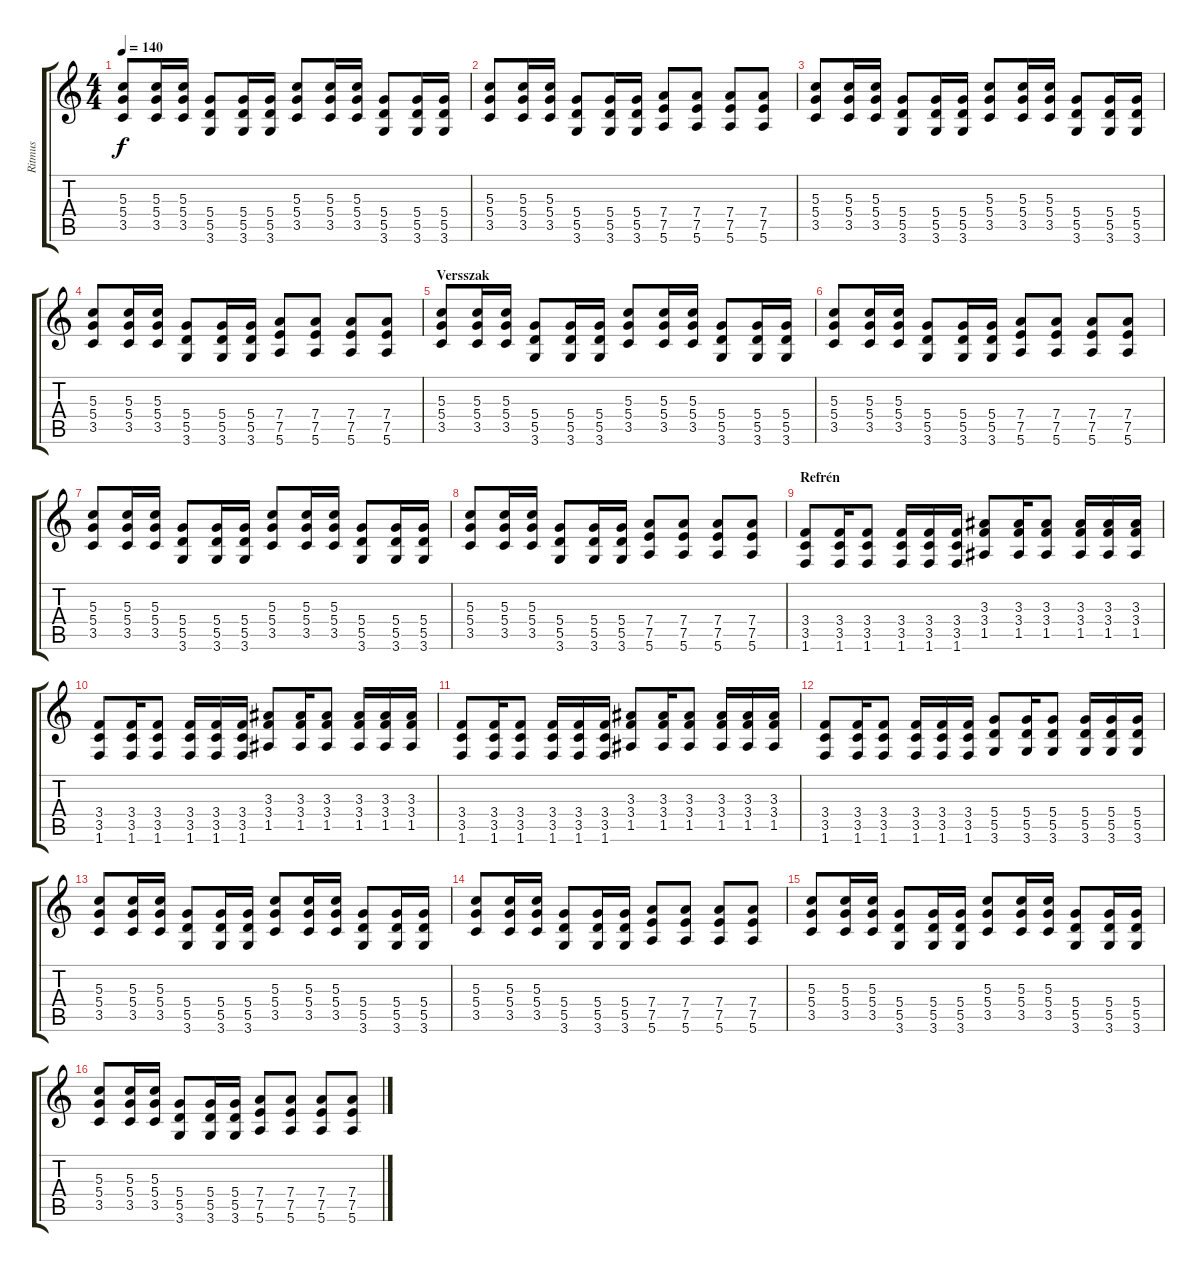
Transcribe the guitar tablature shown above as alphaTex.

\track ("Ritmus" "Ritmus") {instrument distortionguitar}
\staff {score tabs}
\tuning (E4 B3 G3 D3 A2 E2) {hide}
\ts (4 4)
\tempo 140
\clef g2
\ks c
(5.3 5.4 3.5).8{dy f} (5.3 5.4 3.5).16 (5.3 5.4 3.5).16 (5.4 5.5 3.6).8 (5.4 5.5 3.6).16 (5.4 5.5 3.6).16 (5.3 5.4 3.5).8 (5.3 5.4 3.5).16 (5.3 5.4 3.5).16 (5.4 5.5 3.6).8 (5.4 5.5 3.6).16 (5.4 5.5 3.6).16 |
(5.3 5.4 3.5).8 (5.3 5.4 3.5).16 (5.3 5.4 3.5).16 (5.4 5.5 3.6).8 (5.4 5.5 3.6).16 (5.4 5.5 3.6).16 (7.4 7.5 5.6).8 (7.4 7.5 5.6).8 (7.4 7.5 5.6).8 (7.4 7.5 5.6).8 |
(5.3 5.4 3.5).8 (5.3 5.4 3.5).16 (5.3 5.4 3.5).16 (5.4 5.5 3.6).8 (5.4 5.5 3.6).16 (5.4 5.5 3.6).16 (5.3 5.4 3.5).8 (5.3 5.4 3.5).16 (5.3 5.4 3.5).16 (5.4 5.5 3.6).8 (5.4 5.5 3.6).16 (5.4 5.5 3.6).16 |
(5.3 5.4 3.5).8 (5.3 5.4 3.5).16 (5.3 5.4 3.5).16 (5.4 5.5 3.6).8 (5.4 5.5 3.6).16 (5.4 5.5 3.6).16 (7.4 7.5 5.6).8 (7.4 7.5 5.6).8 (7.4 7.5 5.6).8 (7.4 7.5 5.6).8 |
\section ("" "Versszak")
(5.3 5.4 3.5).8 (5.3 5.4 3.5).16 (5.3 5.4 3.5).16 (5.4 5.5 3.6).8 (5.4 5.5 3.6).16 (5.4 5.5 3.6).16 (5.3 5.4 3.5).8 (5.3 5.4 3.5).16 (5.3 5.4 3.5).16 (5.4 5.5 3.6).8 (5.4 5.5 3.6).16 (5.4 5.5 3.6).16 |
(5.3 5.4 3.5).8 (5.3 5.4 3.5).16 (5.3 5.4 3.5).16 (5.4 5.5 3.6).8 (5.4 5.5 3.6).16 (5.4 5.5 3.6).16 (7.4 7.5 5.6).8 (7.4 7.5 5.6).8 (7.4 7.5 5.6).8 (7.4 7.5 5.6).8 |
(5.3 5.4 3.5).8 (5.3 5.4 3.5).16 (5.3 5.4 3.5).16 (5.4 5.5 3.6).8 (5.4 5.5 3.6).16 (5.4 5.5 3.6).16 (5.3 5.4 3.5).8 (5.3 5.4 3.5).16 (5.3 5.4 3.5).16 (5.4 5.5 3.6).8 (5.4 5.5 3.6).16 (5.4 5.5 3.6).16 |
(5.3 5.4 3.5).8 (5.3 5.4 3.5).16 (5.3 5.4 3.5).16 (5.4 5.5 3.6).8 (5.4 5.5 3.6).16 (5.4 5.5 3.6).16 (7.4 7.5 5.6).8 (7.4 7.5 5.6).8 (7.4 7.5 5.6).8 (7.4 7.5 5.6).8 |
\section ("" "Refrén")
(3.4 3.5 1.6).8 (3.4 3.5 1.6).16 (3.4 3.5 1.6).8 (3.4 3.5 1.6).16 (3.4 3.5 1.6).16 (3.4 3.5 1.6).16 (3.3 3.4 1.5).8 (3.3 3.4 1.5).16 (3.3 3.4 1.5).8 (3.3 3.4 1.5).16 (3.3 3.4 1.5).16 (3.3 3.4 1.5).16 |
(3.4 3.5 1.6).8 (3.4 3.5 1.6).16 (3.4 3.5 1.6).8 (3.4 3.5 1.6).16 (3.4 3.5 1.6).16 (3.4 3.5 1.6).16 (3.3 3.4 1.5).8 (3.3 3.4 1.5).16 (3.3 3.4 1.5).8 (3.3 3.4 1.5).16 (3.3 3.4 1.5).16 (3.3 3.4 1.5).16 |
(3.4 3.5 1.6).8 (3.4 3.5 1.6).16 (3.4 3.5 1.6).8 (3.4 3.5 1.6).16 (3.4 3.5 1.6).16 (3.4 3.5 1.6).16 (3.3 3.4 1.5).8 (3.3 3.4 1.5).16 (3.3 3.4 1.5).8 (3.3 3.4 1.5).16 (3.3 3.4 1.5).16 (3.3 3.4 1.5).16 |
(3.4 3.5 1.6).8 (3.4 3.5 1.6).16 (3.4 3.5 1.6).8 (3.4 3.5 1.6).16 (3.4 3.5 1.6).16 (3.4 3.5 1.6).16 (5.4 5.5 3.6).8 (5.4 5.5 3.6).16 (5.4 5.5 3.6).8 (5.4 5.5 3.6).16 (5.4 5.5 3.6).16 (5.4 5.5 3.6).16 |
(5.3 5.4 3.5).8 (5.3 5.4 3.5).16 (5.3 5.4 3.5).16 (5.4 5.5 3.6).8 (5.4 5.5 3.6).16 (5.4 5.5 3.6).16 (5.3 5.4 3.5).8 (5.3 5.4 3.5).16 (5.3 5.4 3.5).16 (5.4 5.5 3.6).8 (5.4 5.5 3.6).16 (5.4 5.5 3.6).16 |
(5.3 5.4 3.5).8 (5.3 5.4 3.5).16 (5.3 5.4 3.5).16 (5.4 5.5 3.6).8 (5.4 5.5 3.6).16 (5.4 5.5 3.6).16 (7.4 7.5 5.6).8 (7.4 7.5 5.6).8 (7.4 7.5 5.6).8 (7.4 7.5 5.6).8 |
(5.3 5.4 3.5).8 (5.3 5.4 3.5).16 (5.3 5.4 3.5).16 (5.4 5.5 3.6).8 (5.4 5.5 3.6).16 (5.4 5.5 3.6).16 (5.3 5.4 3.5).8 (5.3 5.4 3.5).16 (5.3 5.4 3.5).16 (5.4 5.5 3.6).8 (5.4 5.5 3.6).16 (5.4 5.5 3.6).16 |
(5.3 5.4 3.5).8 (5.3 5.4 3.5).16 (5.3 5.4 3.5).16 (5.4 5.5 3.6).8 (5.4 5.5 3.6).16 (5.4 5.5 3.6).16 (7.4 7.5 5.6).8 (7.4 7.5 5.6).8 (7.4 7.5 5.6).8 (7.4 7.5 5.6).8
